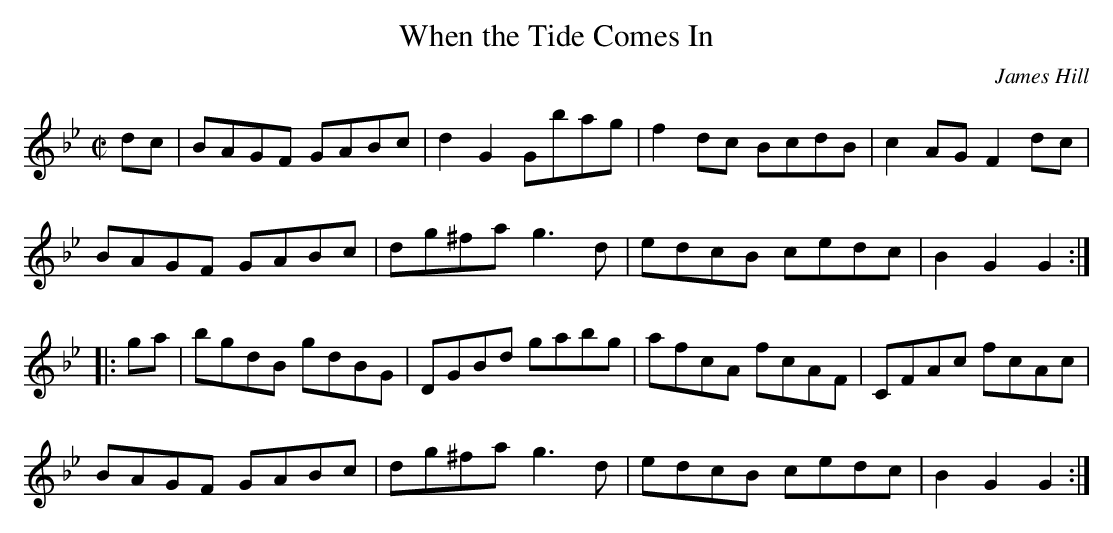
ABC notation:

X:1
T:When the Tide Comes In
C:James Hill
M:C|
K:Gm
dc|BAGF GABc|d2 G2 Gbag|f2 dc BcdB|c2 AG F2 dc|
BAGF GABc|dg^fa g3 d|edcB cedc|B2 G2 G2:|
|:ga|bgdB gdBG|DGBd gabg|afcA fcAF|CFAc fcAc|
BAGF GABc|dg^fa g3 d|edcB cedc|B2 G2 G2:|
